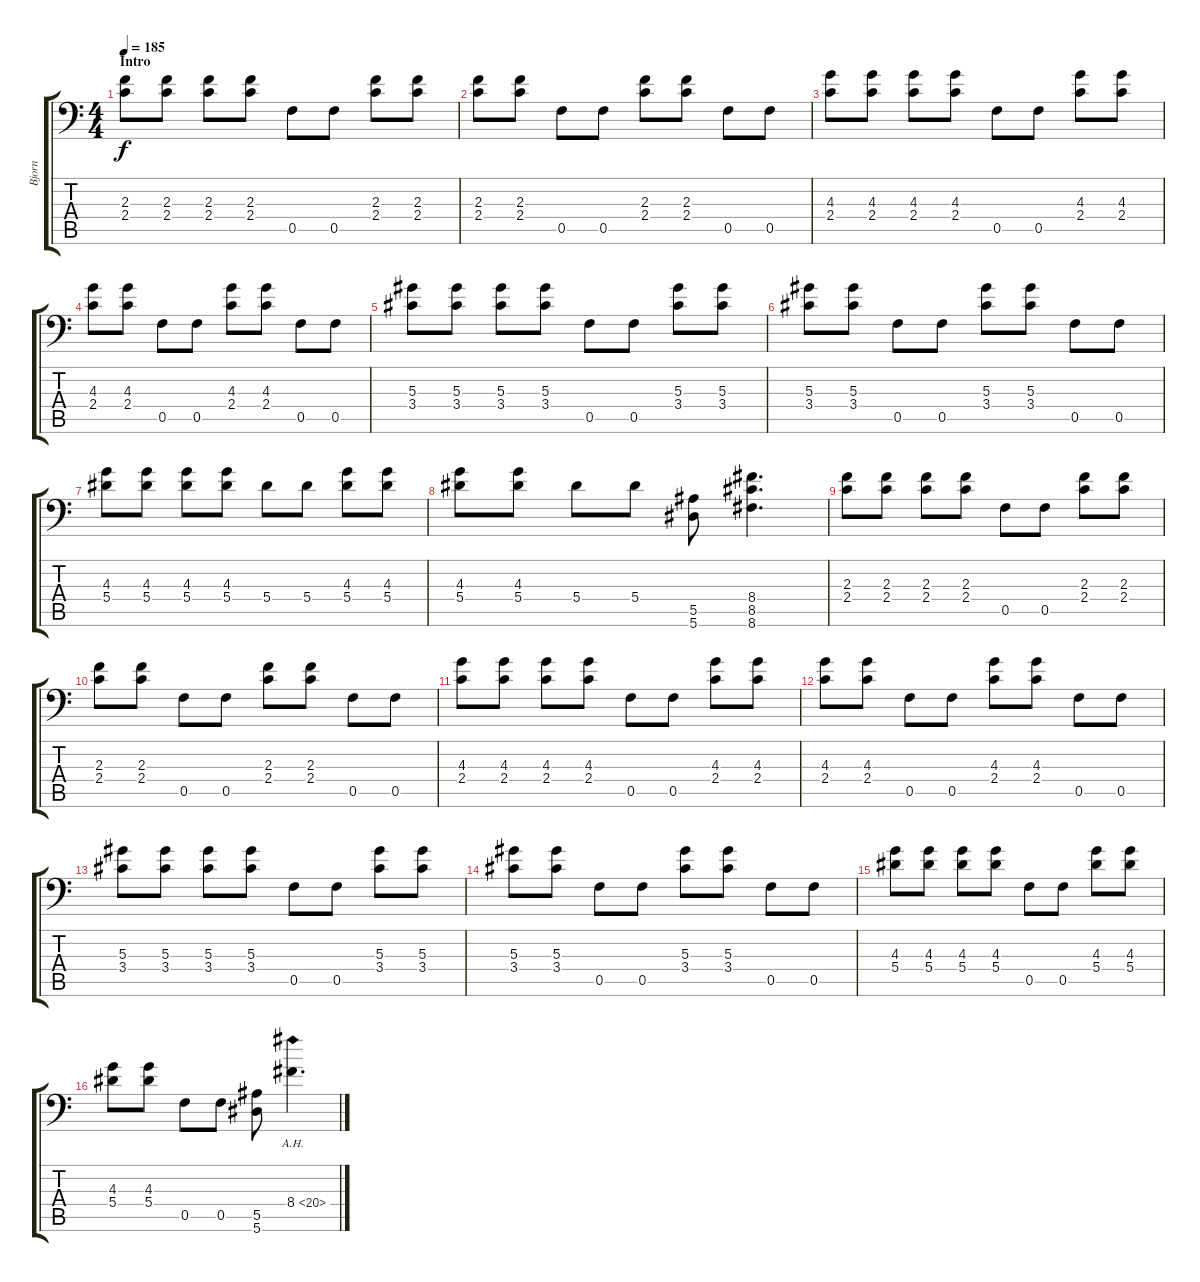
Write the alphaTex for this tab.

\track ("Bjorn" "Bjorn") {instrument distortionguitar}
\staff {score tabs}
\tuning (C4 G3 Eb3 Bb2 F2 Bb1) {hide}
\ts (4 4)
\section ("" "Intro")
\tempo 185
\clef f4
\ks c
(2.3 2.4).8{dy f instrument distortionguitar} (2.3 2.4).8 (2.3 2.4).8 (2.3 2.4).8 0.5.8 0.5.8 (2.3 2.4).8 (2.3 2.4).8 |
(2.3 2.4).8 (2.3 2.4).8 0.5.8 0.5.8 (2.3 2.4).8 (2.3 2.4).8 0.5.8 0.5.8 |
(4.3 2.4).8 (4.3 2.4).8 (4.3 2.4).8 (4.3 2.4).8 0.5.8 0.5.8 (4.3 2.4).8 (4.3 2.4).8 |
(4.3 2.4).8 (4.3 2.4).8 0.5.8 0.5.8 (4.3 2.4).8 (4.3 2.4).8 0.5.8 0.5.8 |
(5.3 3.4).8 (5.3 3.4).8 (5.3 3.4).8 (5.3 3.4).8 0.5.8 0.5.8 (5.3 3.4).8 (5.3 3.4).8 |
(5.3 3.4).8 (5.3 3.4).8 0.5.8 0.5.8 (5.3 3.4).8 (5.3 3.4).8 0.5.8 0.5.8 |
(4.3 5.4).8 (4.3 5.4).8 (4.3 5.4).8 (4.3 5.4).8 5.4.8 5.4.8 (4.3 5.4).8 (4.3 5.4).8 |
(4.3 5.4).8 (4.3 5.4).8 5.4.8 5.4.8 (5.5 5.6).8 (8.4 8.5 8.6).4{d} |
(2.3 2.4).8{instrument distortionguitar} (2.3 2.4).8 (2.3 2.4).8 (2.3 2.4).8 0.5.8 0.5.8 (2.3 2.4).8 (2.3 2.4).8 |
(2.3 2.4).8 (2.3 2.4).8 0.5.8 0.5.8 (2.3 2.4).8 (2.3 2.4).8 0.5.8 0.5.8 |
(4.3 2.4).8 (4.3 2.4).8 (4.3 2.4).8 (4.3 2.4).8 0.5.8 0.5.8 (4.3 2.4).8 (4.3 2.4).8 |
(4.3 2.4).8 (4.3 2.4).8 0.5.8 0.5.8 (4.3 2.4).8 (4.3 2.4).8 0.5.8 0.5.8 |
(5.3 3.4).8 (5.3 3.4).8 (5.3 3.4).8 (5.3 3.4).8 0.5.8 0.5.8 (5.3 3.4).8 (5.3 3.4).8 |
(5.3 3.4).8 (5.3 3.4).8 0.5.8 0.5.8 (5.3 3.4).8 (5.3 3.4).8 0.5.8 0.5.8 |
(4.3 5.4).8 (4.3 5.4).8 (4.3 5.4).8 (4.3 5.4).8 0.5.8 0.5.8 (4.3 5.4).8 (4.3 5.4).8 |
(4.3 5.4).8 (4.3 5.4).8 0.5.8 0.5.8 (5.5 5.6).8 8.4{ah 12}.4{d}
